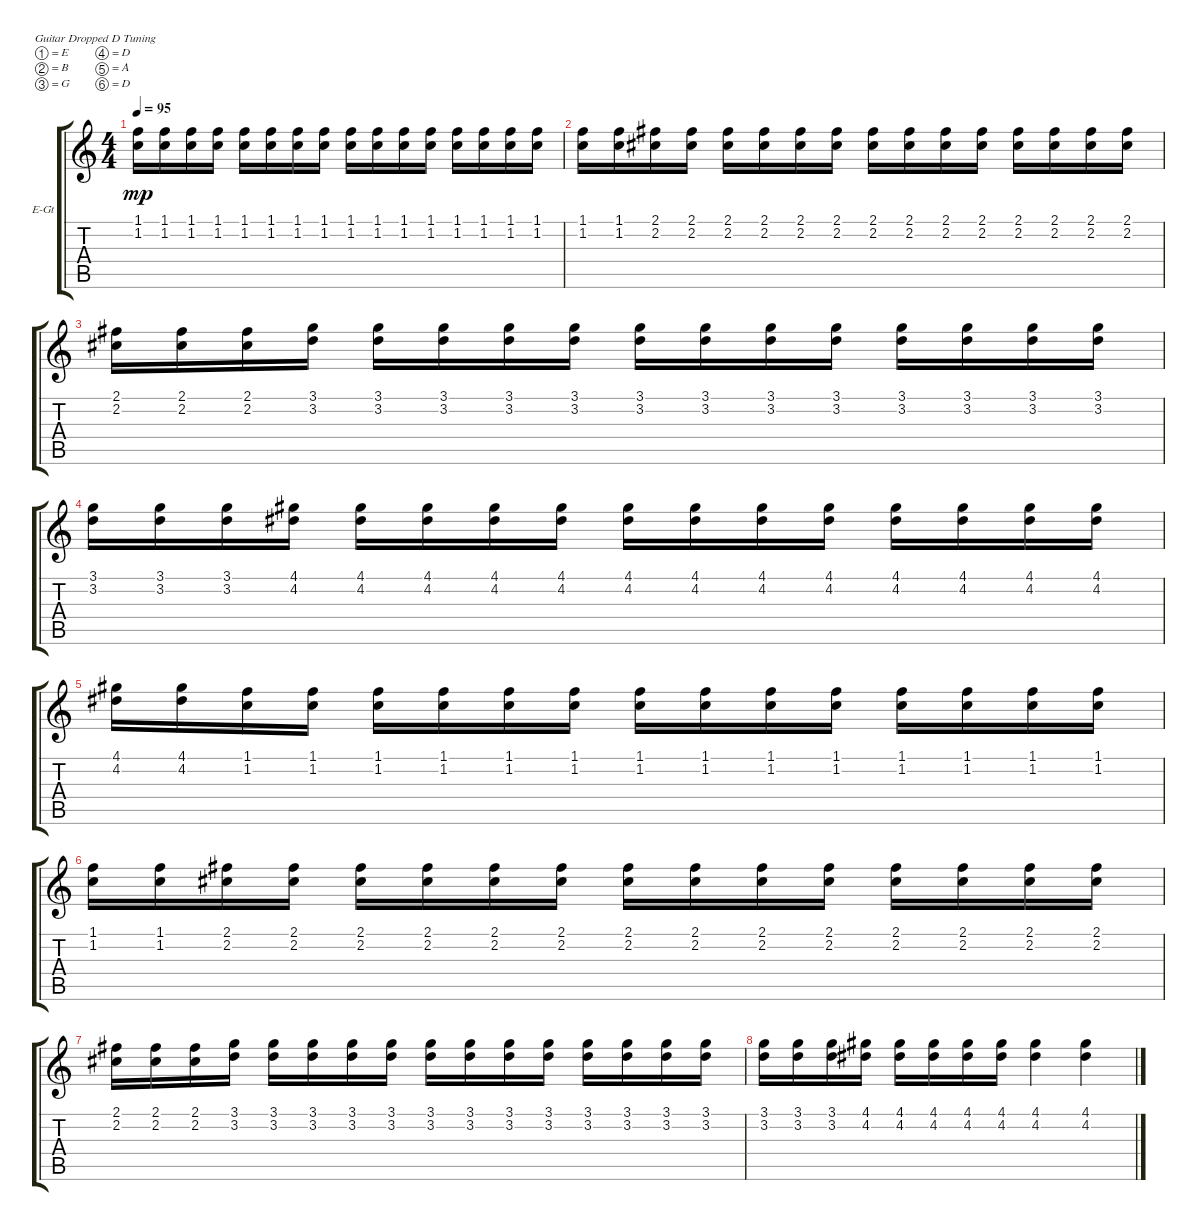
\defaultSystemsLayout 4
\bracketExtendMode groupsimilarinstruments
\firstSystemTrackNameOrientation horizontal
\otherSystemsTrackNameOrientation horizontal
\track ("Electric Guitar" "E-Gt") {instrument electricguitarclean}
\staff {score tabs}
\tuning (E4 B3 G3 D3 A2 D2)
\ts (4 4)
\tempo 95
\clef g2
\ks c
(1.1 1.2).16{dy mp} (1.1 1.2).16 (1.1 1.2).16 (1.1 1.2).16 (1.1 1.2).16 (1.1 1.2).16 (1.1 1.2).16 (1.1 1.2).16 (1.1 1.2).16 (1.1 1.2).16 (1.1 1.2).16 (1.1 1.2).16 (1.1 1.2).16 (1.1 1.2).16 (1.1 1.2).16 (1.1 1.2).16 |
(1.1 1.2).16 (1.1 1.2).16 (2.1 2.2).16 (2.1 2.2).16 (2.1 2.2).16 (2.1 2.2).16 (2.1 2.2).16 (2.1 2.2).16 (2.1 2.2).16 (2.1 2.2).16 (2.1 2.2).16 (2.1 2.2).16 (2.1 2.2).16 (2.1 2.2).16 (2.1 2.2).16 (2.1 2.2).16 |
(2.1 2.2).16 (2.1 2.2).16 (2.1 2.2).16 (3.1 3.2).16 (3.1 3.2).16 (3.1 3.2).16 (3.1 3.2).16 (3.1 3.2).16 (3.1 3.2).16 (3.1 3.2).16 (3.1 3.2).16 (3.1 3.2).16 (3.1 3.2).16 (3.1 3.2).16 (3.1 3.2).16 (3.1 3.2).16 |
(3.1 3.2).16 (3.1 3.2).16 (3.1 3.2).16 (4.1 4.2).16 (4.1 4.2).16 (4.1 4.2).16 (4.1 4.2).16 (4.1 4.2).16 (4.1 4.2).16 (4.1 4.2).16 (4.1 4.2).16 (4.1 4.2).16 (4.1 4.2).16 (4.1 4.2).16 (4.1 4.2).16 (4.1 4.2).16 |
(4.1 4.2).16 (4.1 4.2).16 (1.1 1.2).16 (1.1 1.2).16 (1.1 1.2).16 (1.1 1.2).16 (1.1 1.2).16 (1.1 1.2).16 (1.1 1.2).16 (1.1 1.2).16 (1.1 1.2).16 (1.1 1.2).16 (1.1 1.2).16 (1.1 1.2).16 (1.1 1.2).16 (1.1 1.2).16 |
(1.1 1.2).16 (1.1 1.2).16 (2.1 2.2).16 (2.1 2.2).16 (2.1 2.2).16 (2.1 2.2).16 (2.1 2.2).16 (2.1 2.2).16 (2.1 2.2).16 (2.1 2.2).16 (2.1 2.2).16 (2.1 2.2).16 (2.1 2.2).16 (2.1 2.2).16 (2.1 2.2).16 (2.1 2.2).16 |
(2.1 2.2).16 (2.1 2.2).16 (2.1 2.2).16 (3.1 3.2).16 (3.1 3.2).16 (3.1 3.2).16 (3.1 3.2).16 (3.1 3.2).16 (3.1 3.2).16 (3.1 3.2).16 (3.1 3.2).16 (3.1 3.2).16 (3.1 3.2).16 (3.1 3.2).16 (3.1 3.2).16 (3.1 3.2).16 |
(3.1 3.2).16 (3.1 3.2).16 (3.1 3.2).16 (4.1 4.2).16 (4.1 4.2).16 (4.1 4.2).16 (4.1 4.2).16 (4.1 4.2).16 (4.1 4.2).4 (4.1 4.2).4
